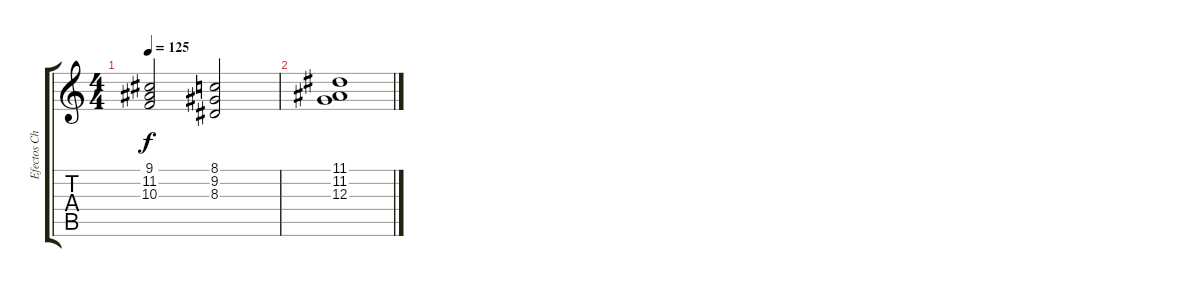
\track ("Efectos Chulos" "Efectos Ch") {instrument synthstrings1}
\staff {score tabs}
\tuning (E4 B3 G3 D3 A2 E2) {hide}
\ts (4 4)
\tempo 125
\clef g2
\ks c
(9.1 11.2 10.3).2{dy f} (8.1 9.2 8.3).2 |
(11.1 11.2 12.3).1
